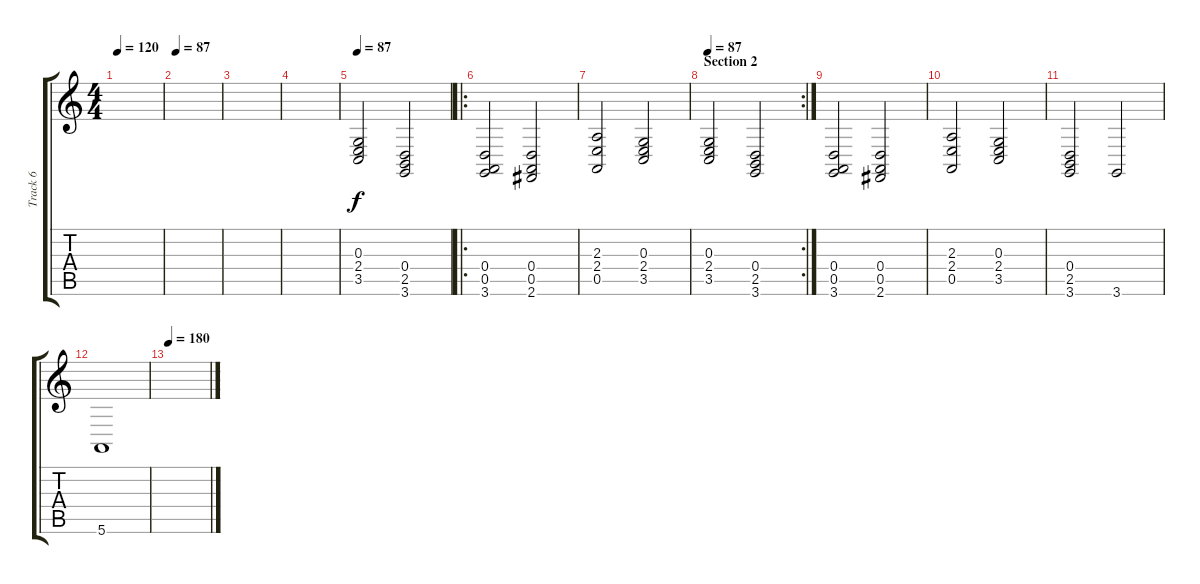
\track ("Track 6" "Track 6") {instrument violin}
\staff {score tabs}
\tuning (E4 B3 G3 D3 A2 E2) {hide}
\ts (4 4)
\tempo 120
\clef g2
\ks c
|
\tempo 87
|
|
|
\tempo 87
(0.3 2.4 3.5).2 (0.4 2.5 3.6).2 |
\ro
(0.4 0.5 3.6).2 (0.4 0.5 2.6).2 |
(2.3 2.4 0.5).2 (0.3 2.4 3.5).2 |
\rc 2
\section ("" "Section 2")
\tempo 87
(0.3 2.4 3.5).2 (0.4 2.5 3.6).2 |
(0.4 0.5 3.6).2 (0.4 0.5 2.6).2 |
(2.3 2.4 0.5).2 (0.3 2.4 3.5).2 |
(0.4 2.5 3.6).2 3.6.2 |
5.6.1 |
\tempo 180
